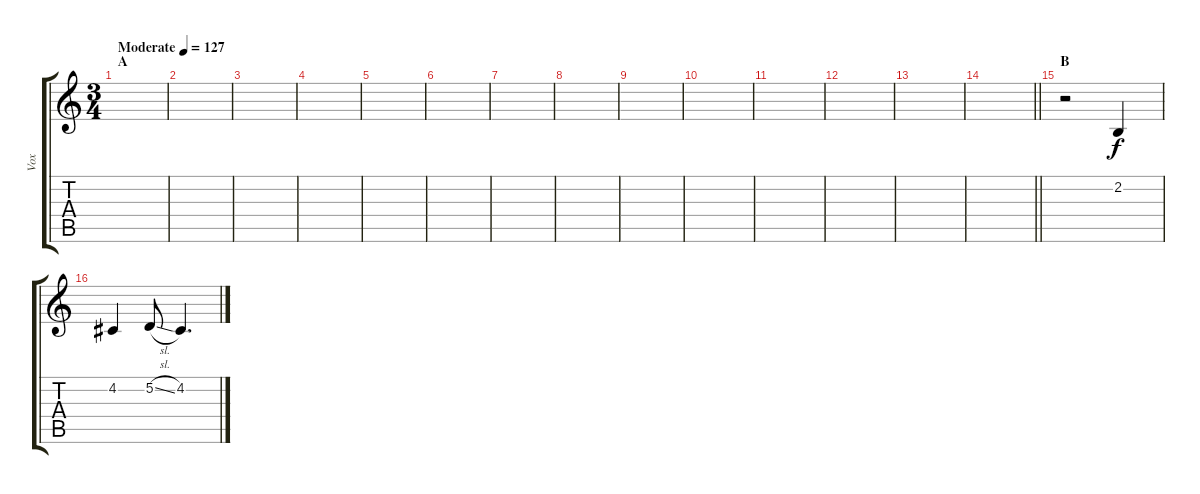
\track ("Vox" "Vox") {instrument lead2sawtooth}
\staff {score tabs}
\tuning (D4 A3 F3 C3 G2 C2) {hide}
\ts (3 4)
\section ("" "A")
\tempo (127 "Moderate")
\clef g2
\ks c
|
|
|
|
|
|
|
|
|
|
|
|
|
\barLineRight lightlight
|
\section ("" "B")
r.2 2.2.4 |
4.2.4 5.2{sl}.8 4.2.4{d}
